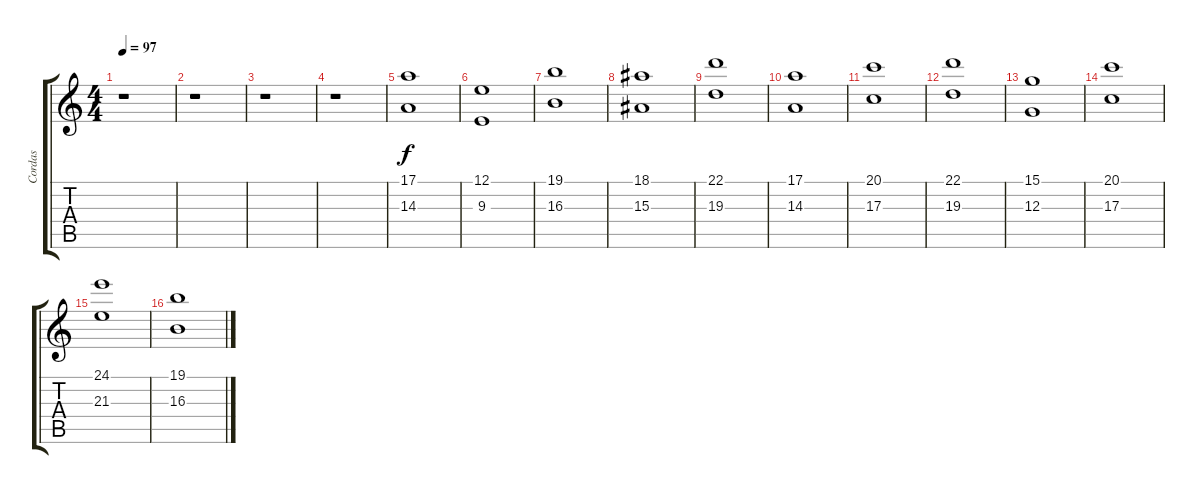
\track ("Cordas" "Cordas") {instrument stringensemble1}
\staff {score tabs}
\tuning (E4 B3 G3 D3 A2 E2) {hide}
\ts (4 4)
\tempo 97
\clef g2
\ks c
r.1{dy f} |
r.1 |
r.1 |
r.1 |
(17.1 14.3).1 |
(12.1 9.3).1 |
(19.1 16.3).1 |
(18.1 15.3).1 |
(22.1 19.3).1 |
(17.1 14.3).1 |
(20.1 17.3).1 |
(22.1 19.3).1 |
(15.1 12.3).1 |
(20.1 17.3).1 |
(24.1 21.3).1 |
(19.1 16.3).1
